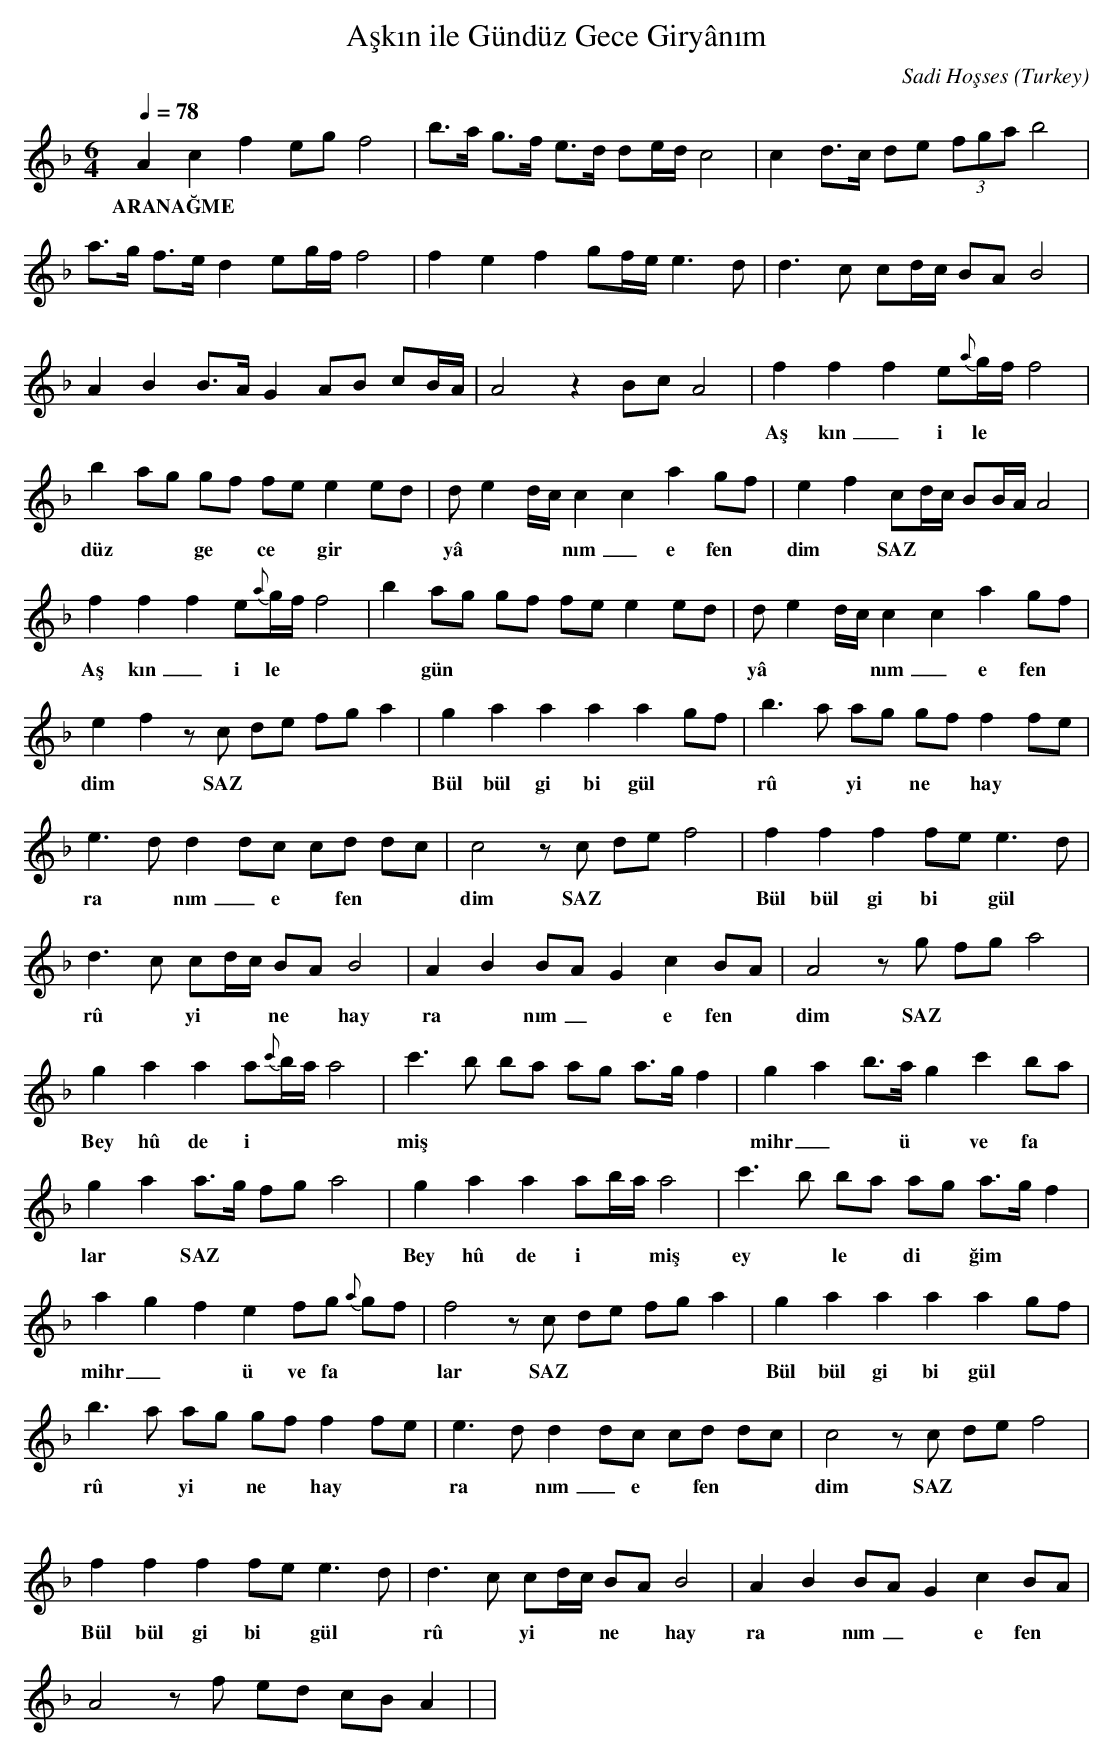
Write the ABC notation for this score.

X:1
T: Aşkın ile Gündüz Gece Giryânım
C: Sadi Hoşses
O: Turkey
M: 6/4
L: 1/16
K: C _B
Q: 1/4=78
A4 c4 f4 e2g2 f8  | b3a g3f e3d d2ed c8  | \
w:  ARANAĞME  |   |
c4 d3c d2e2 (3f2g2a2 b8  |
w:   |
a3g f3e d4 e2gf f8  | f4 e4 f4 g2fe e6d2  | \
w:   |   |
d6c2 c2dc B2A2 B8  |
w:   |
A4 B4 B3A G4 A2B2 c2BA  | A8 z4 B2c2 A8  | \
w:   |   |
f4 f4 f4 e2{a}gf f8  |
w:  Aş kın_ i le  *  *  *  gün  |
b4 a2g2 g2f2 f2e2 e4 e2d2  | d2e4dc c4 c4 a4 g2f2  | \
w:  düz  *  *  ge *  ce  *  gir  |  yâ *  *  *  nım_ e fen  |
e4 f4 c2dc B2BA A8  |
w:  dim   *  SAZ  |
f4 f4 f4 e2{a}gf f8  | b4 a2g2 g2f2 f2e2 e4 e2d2  | \
w:  Aş kın_ i le  *  *  *  gün  |  düz  *  *  ge *  ce  *  gir  |
d2e4dc c4 c4 a4 g2f2  |
w:  yâ *  *  *  nım_ e fen  |
e4 f4 z2c2 d2e2 f2g2 a4  | g4 a4 a4 a4 a4 g2f2  | \
w:  dim   *  SAZ  |  Bül bül  gi bi  gül   |
b6a2 a2g2 g2f2 f4 f2e2  |
w:  rû *  yi *  ne  *  hay  |
e6d2 d4 d2c2 c2d2 d2c2  | c8 z2c2 d2e2 f8  | \
w:  ra *  nım_ e *  fen  |  dim   SAZ  |
f4 f4 f4 f2e2 e6d2  |
w:  Bül bül  gi bi  *  gül   |
d6c2 c2dc B2A2 B8  | A4 B4 B2A2 G4 c4 B2A2  | \
w:  rû *  yi *  *  ne  *  hay  |  ra *  nım_ *  e fen  |
A8 z2g2 f2g2 a8  |
w:  dim   SAZ  |
g4 a4 a4 a2{c'}ba a8  | c'6b2 b2a2 a2g2 a3g f4  | \
w:  Bey hû de  i *  *  *  miş   |  ey *  le *  di *  ğim   |
g4 a4 b3a g4 c'4 b2a2  |
w:  mihr_ *  ü  *  ve fa  |
g4 a4 a3g f2g2 a8  | g4 a4 a4 a2ba a8  | \
w:  lar   *  SAZ  |  Bey hû de  i *  *  miş   |
c'6b2 b2a2 a2g2 a3g f4  |
w:  ey *  le *  di *  ğim   |
a4 g4 f4 e4 f2g2 {a}g2f2  | f8 z2c2 d2e2 f2g2 a4  | \
w:  mihr_ *  ü  ve fa  |  lar  SAZ  |
g4 a4 a4 a4 a4 g2f2  |
w:  Bül bül  gi bi  gül   |
b6a2 a2g2 g2f2 f4 f2e2  | e6d2 d4 d2c2 c2d2 d2c2  | \
w:  rû *  yi *  ne  *  hay  |  ra *  nım_ e *  fen  |
c8 z2c2 d2e2 f8  |
w:  dim   SAZ  |
f4 f4 f4 f2e2 e6d2  | d6c2 c2dc B2A2 B8  | \
w:  Bül bül  gi bi  *  gül   |  rû *  yi *  *  ne  *  hay  |
A4 B4 B2A2 G4 c4 B2A2  |
w:  ra *  nım_ *  e fen  |
A8 z2f2 e2d2 c2B2 A4  | |
